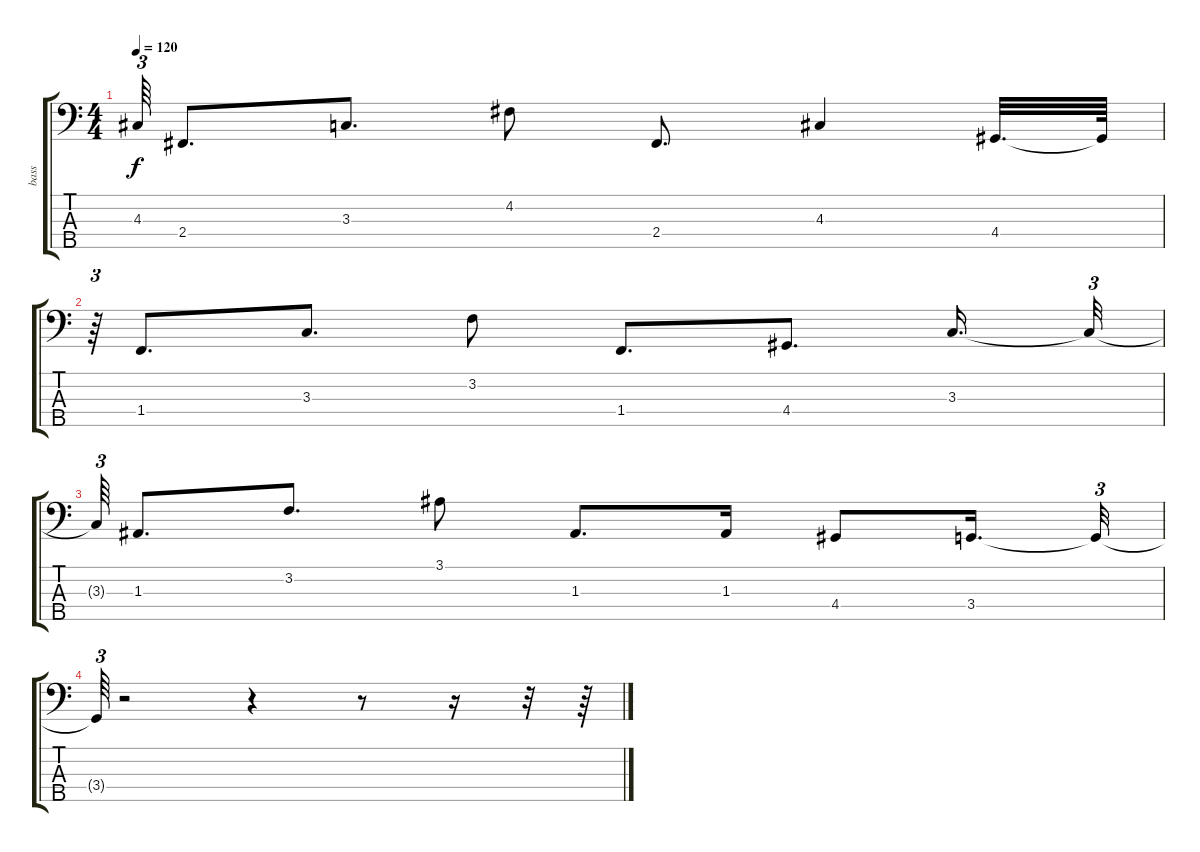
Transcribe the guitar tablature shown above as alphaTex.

\track ("bass" "bass") {instrument fretlessbass}
\staff {score tabs}
\tuning (G2 D2 A1 E1 B0) {hide}
\ts (4 4)
\tempo 120
\clef f4
\ks c
4.3{t}.64{tu (3 2) dy f} 2.4.8{d} 3.3.8{d} 4.2.8 2.4.8{d} 4.3.4 4.4.32{d} 4.4{t}.64 |
r.64{tu (3 2)} 1.4.8{d} 3.3.8{d} 3.2.8 1.4.8{d} 4.4.8{d} 3.3.16{d} 3.3{t}.32{tu (3 2)} |
3.3{t}.64{tu (3 2)} 1.3.8{d} 3.2.8{d} 3.1.8 1.3.8{d} 1.3.16 4.4.8 3.4.16{d} 3.4{t}.32{tu (3 2)} |
3.4{t}.64{tu (3 2)} r.2 r.4 r.8 r.16 r.32 r.64
